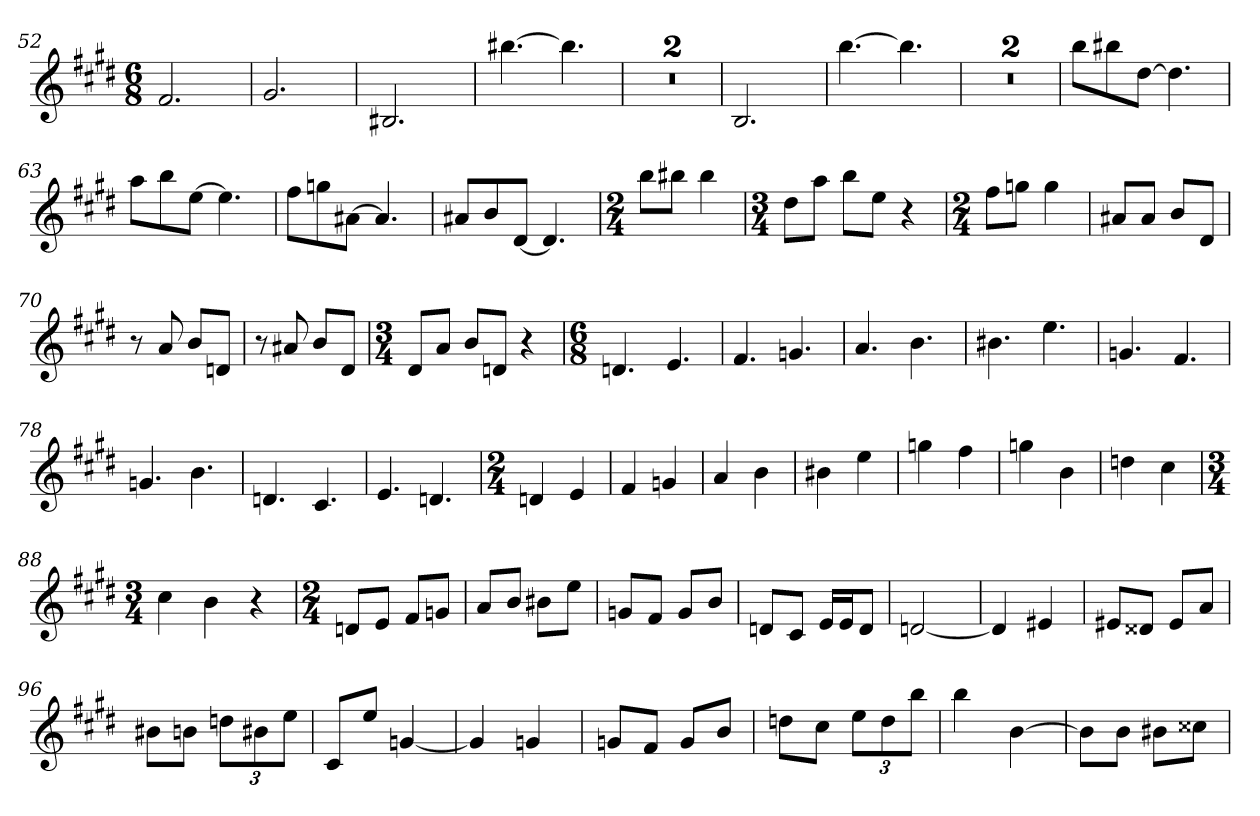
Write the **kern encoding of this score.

**kern
*part1
*staff1
*clefG2
*k[f#c#g#d#]
*E:
*M6/8
=52
2.f#
=53
2.g#
=54
2.B#X
=55
[4.bb#X
4.bb#]
=56
2.r
=57
2.r
=58
2.B
=59
[4.bb
4.bb]
=60
2.r
=61
2.r
=62
8bb\L
8bb#X\
[8dd#\J
4.dd#]
=63
8aa\L
8bb\
[8ee\J
4.ee]
=64
8ff#\L
8ggn\
[8a#X\J
4.a#]
=65
8a#X/L
8b/
[8d#/J
4.d#]
=66
*M2/4
8bb\L
8bb#X\J
4bb#
=67
*M3/4
8dd#\L
8aa\J
8bb\L
8ee\J
4r
=68
*M2/4
8ff#\L
8ggn\J
4gg
=69
8a#X/L
8a#/J
8b/L
8d#/J
=70
8r
8a
8b/L
8dn/J
=71
8r
8a#X
8b/L
8d#/J
=72
*M3/4
8d#/L
8a/J
8b/L
8dn/J
4r
=73
*M6/8
4.dn
4.e
=74
4.f#
4.gn
=75
4.a
4.b
=76
4.b#X
4.ee
=77
4.gn
4.f#
=78
4.gn
4.b
=79
4.dn
4.c#
=80
4.e
4.dn
=81
*M2/4
4dn
4e
=82
4f#
4gn
=83
4a
4b
=84
4b#X
4ee
=85
4ggn
4ff#
=86
4ggn
4b
=87
4ddn
4cc#
=88
*M3/4
4cc#
4b
4r
=89
*M2/4
8dn/L
8e/J
8f#/L
8gn/J
=90
8a/L
8b/J
8b#X\L
8ee\J
=91
8gn/L
8f#/J
8g/L
8b/J
=92
8dn/L
8c#/J
16e/LL
16e/J
8d/J
=93
[2dn
=94
4d]
4e#X
=95
8e#X/L
8d##X/J
8e#/L
8a/J
=96
8b#X\L
8bn\J
12ddn\L
12b#X\
12ee\J
=97
8c#/L
8ee/J
[4gn
=98
4g]
4gn
=99
8gn/L
8f#/J
8g/L
8b/J
=100
8ddn\L
8cc#\J
12ee\L
12dd\
12bb\J
=101
4bb
[4b
=102
8b\L]
8b\J
8b#X\L
8cc##X\J
=
*-
